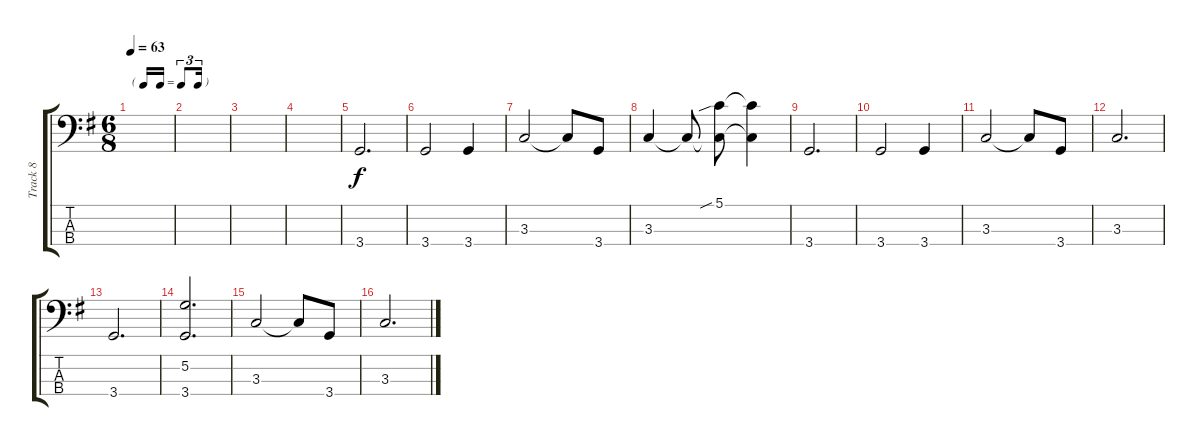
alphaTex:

\track ("Track 8" "Track 8") {instrument electricbassfinger}
\staff {score tabs}
\tuning (G2 D2 A1 E1) {hide}
\ts (6 8)
\tf triplet16th
\tempo 63
\clef f4
\ks g
|
|
|
|
3.4.2{d} |
3.4.2 3.4.4 |
3.3.2 3.3{t}.8 3.4.8 |
3.3.4 3.3{t}.8 (5.1{sib} 3.3{t}).8 (5.1{t} 3.3{t}).4 |
3.4.2{d} |
3.4.2 3.4.4 |
3.3.2 3.3{t}.8 3.4.8 |
3.3.2{d} |
3.4.2{d} |
(5.2 3.4).2{d} |
3.3.2 3.3{t}.8 3.4.8 |
3.3.2{d}
